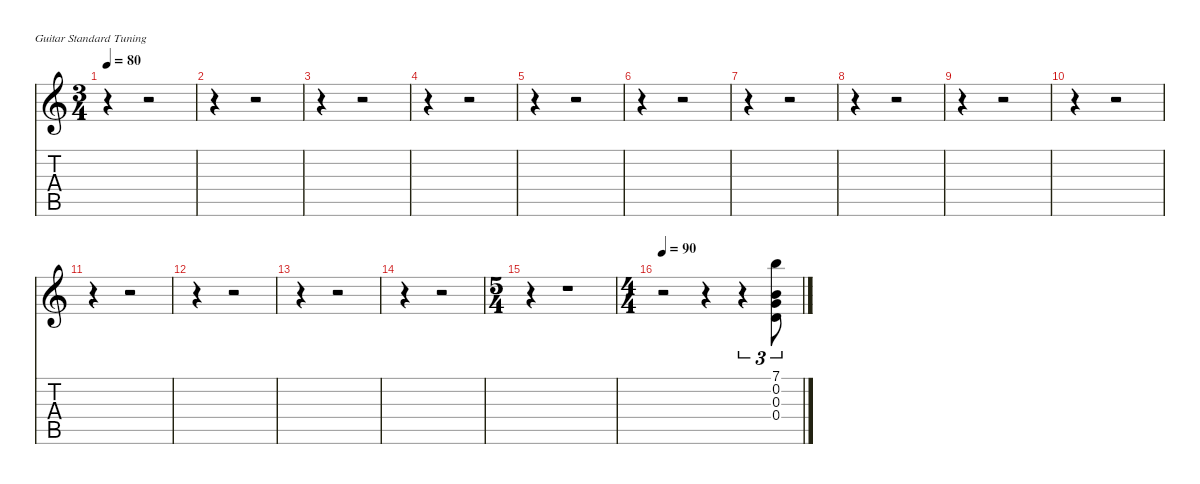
\defaultSystemsLayout 4
\hideDynamics
\bracketExtendMode nobrackets
\singleTrackTrackNamePolicy hidden
\multiTrackTrackNamePolicy hidden
\firstSystemTrackNameMode fullname
\firstSystemTrackNameOrientation horizontal
\otherSystemsTrackNameOrientation horizontal
\track ("Distorted guitar" "od.guit.") {instrument overdrivenguitar}
\staff {score tabs}
\tuning (E4 B3 G3 D3 A2 E2)
\ts (3 4)
\tempo 80
\clef g2
\ks c
r.4{dy p beam Down} r.2{beam Down} |
r.4{beam Down} r.2{beam Down} |
r.4{beam Down} r.2{beam Down} |
r.4{beam Down} r.2{beam Down} |
r.4{beam Down} r.2{beam Down} |
r.4{beam Down} r.2{beam Down} |
r.4{beam Down} r.2{beam Down} |
r.4{beam Down} r.2{beam Down} |
r.4{beam Down} r.2{beam Down} |
r.4{beam Down} r.2{beam Down} |
r.4{beam Down} r.2{beam Down} |
r.4{beam Down} r.2{beam Down} |
r.4{beam Down} r.2{beam Down} |
r.4{beam Down} r.2{beam Down} |
\ts (5 4)
r.4{beam Down} r.1{beam Down} |
\ts (4 4)
\tempo 90
r.2{beam Down} r.4{beam Down} r.4{tu (3 2) beam Down} (7.1 0.2 0.3 0.4).8{tu (3 2) dy f beam Down}
